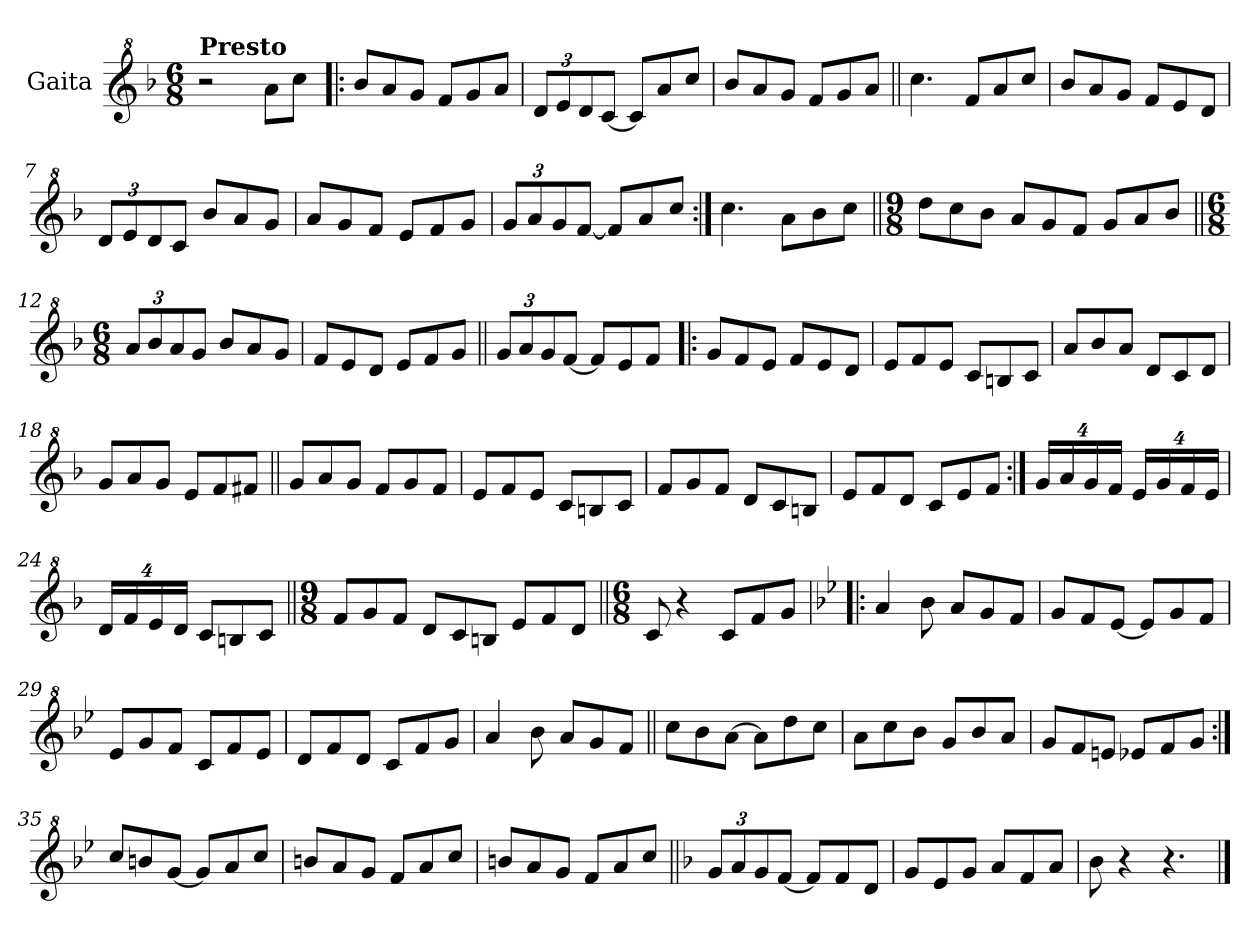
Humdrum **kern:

**kern
*part1
*staff1
*I"Gaita
*clefG^2
*k[b-]
*F:
*M6/8
=1
!LO:TX:a:B:t=Presto
2r
8aa\L
8ccc\J
=2!|:
8bb-/L
8aa/
8gg/J
8ff/L
8gg/
8aa/J
=3
*Xbrackettup
12dd/L
12ee/
12dd/
[8cc/J
8cc/L]
8aa/
8ccc/J
=4
8bb-/L
8aa/
8gg/J
8ff/L
8gg/
8aa/J
=5||
4.ccc\
8ff/L
8aa/
8ccc/J
=6
8bb-/L
8aa/
8gg/J
8ff/L
8ee/
8dd/J
=7
12dd/L
12ee/
12dd/
8cc/J
8bb-/L
8aa/
8gg/J
!!LO:LB:g=z
=8
8aa/L
8gg/
8ff/J
8ee/L
8ff/
8gg/J
=9
12gg/L
12aa/
12gg/
[8ff/J
8ff/L]
8aa/
8ccc/J
=10:|!
4.ccc\
8aa\L
8bb-\
8ccc\J
=11||
*M9/8
8ddd\L
8ccc\
8bb-\J
8aa/L
8gg/
8ff/J
8gg/L
8aa/
8bb-/J
=12||
*M6/8
12aa/L
12bb-/
12aa/
8gg/J
8bb-/L
8aa/
8gg/J
=13
8ff/L
8ee/
8dd/J
8ee/L
8ff/
8gg/J
!!LO:LB:g=z
=14||
12gg/L
12aa/
12gg/
[8ff/J
8ff/L]
8ee/
8ff/J
=15!|:
8gg/L
8ff/
8ee/J
8ff/L
8ee/
8dd/J
=16
8ee/L
8ff/
8ee/J
8cc/L
8bn/
8cc/J
=17
8aa/L
8bb-/
8aa/J
8dd/L
8cc/
8dd/J
=18
8gg/L
8aa/
8gg/J
8ee/L
8ff/
8ff#X/J
=19||
8gg/L
8aa/
8gg/J
8ff/L
8gg/
8ff/J
!!LO:LB:g=z
=20
8ee/L
8ff/
8ee/J
8cc/L
8bn/
8cc/J
=21
8ff/L
8gg/
8ff/J
8dd/L
8cc/
8bn/J
=22
8ee/L
8ff/
8dd/J
8cc/L
8ee/
8ff/J
=23:|!
32%3gg/L
32%3aa/
32%3gg/
32%3ff/J
32%3ee/L
32%3gg/
32%3ff/
32%3ee/J
=24
32%3dd/L
32%3ff/
32%3ee/
32%3dd/J
8cc/L
8bn/
8cc/J
!!LO:LB:g=z
=25||
*M9/8
8ff/L
8gg/
8ff/J
8dd/L
8cc/
8bn/J
8ee/L
8ff/
8dd/J
=26||
*M6/8
8cc/
4r
8cc/L
8ff/
8gg/J
=27!|:
*k[b-e-]
*B-:
4aa/
8bb-\
8aa/L
8gg/
8ff/J
=28
8gg/L
8ff/
[8ee-/J
8ee-/L]
8gg/
8ff/J
=29
8ee-/L
8gg/
8ff/J
8cc/L
8ff/
8ee-/J
=30
8dd/L
8ff/
8dd/J
8cc/L
8ff/
8gg/J
!!LO:LB:g=z
=31
4aa/
8bb-\
8aa/L
8gg/
8ff/J
=32||
8ccc\L
8bb-\
[8aa\J
8aa\L]
8ddd\
8ccc\J
=33
8aa\L
8ccc\
8bb-\J
8gg/L
8bb-/
8aa/J
=34
8gg/L
8ff/
8een/J
8ee-X/L
8ff/
8gg/J
=35:|!
8ccc/L
8bbn/
[8gg/J
8gg/L]
8aa/
8ccc/J
=36
8bbn/L
8aa/
8gg/J
8ff/L
8aa/
8ccc/J
=37
8bbn/L
8aa/
8gg/J
8ff/L
8aa/
8ccc/J
!!LO:LB:g=z
=38||
*k[b-]
*F:
12gg/L
12aa/
12gg/
[8ff/J
8ff/L]
8ff/
8dd/J
=39
8gg/L
8ee/
8gg/J
8aa/L
8ff/
8aa/J
=40
8bb-\
4r
4.r
==
*-
